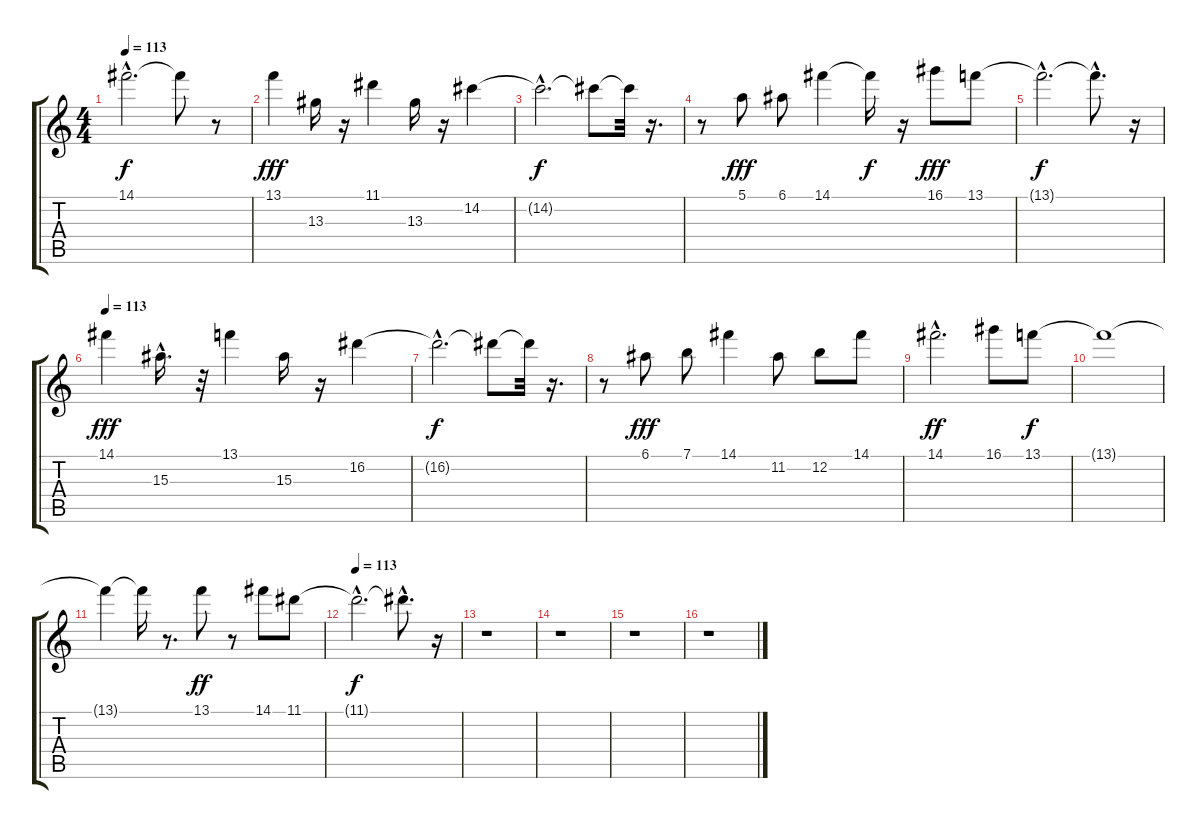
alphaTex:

\track "" {instrument electricbassfinger}
\staff {score tabs}
\tuning (E4 B3 G3 D3 A2 E2) {hide}
\ts (4 4)
\tempo 113
\clef g2
\ks c
14.1{hac t}.2{d dy f} 14.1{t}.8 r.8 |
13.1.4{dy fff} 13.3.16 r.16 11.1.4 13.3.16 r.16 14.2.4 |
14.2{hac t}.2{d dy f} 14.2{t}.8 14.2{t}.32 r.16{d} |
r.8 5.1.8{dy fff} 6.1.8 14.1.4 14.1{t}.16{dy f} r.16 16.1.8{dy fff} 13.1.8 |
13.1{hac t}.2{d dy f} 13.1{hac t}.8{d} r.16 |
\tempo 113
14.1.4{dy fff} 15.3{hac}.16{d} r.32 13.1.4 15.3.16 r.16 16.2.4 |
16.2{hac t}.2{d dy f} 16.2{t}.8 16.2{t}.32 r.16{d} |
r.8 6.1.8{dy fff} 7.1.8 14.1.4 11.2.8 12.2.8 14.1.8 |
14.1{hac}.2{d dy ff} 16.1.8 13.1.8{dy f} |
13.1{t}.1 |
13.1{t}.4 13.1{t}.16 r.8{d} 13.1.8{dy ff} r.8 14.1.8 11.1.8 |
\tempo 113
11.1{hac t}.2{d dy f} 11.1{hac t}.8{d} r.16 |
r.1 |
r.1 |
r.1 |
r.1
